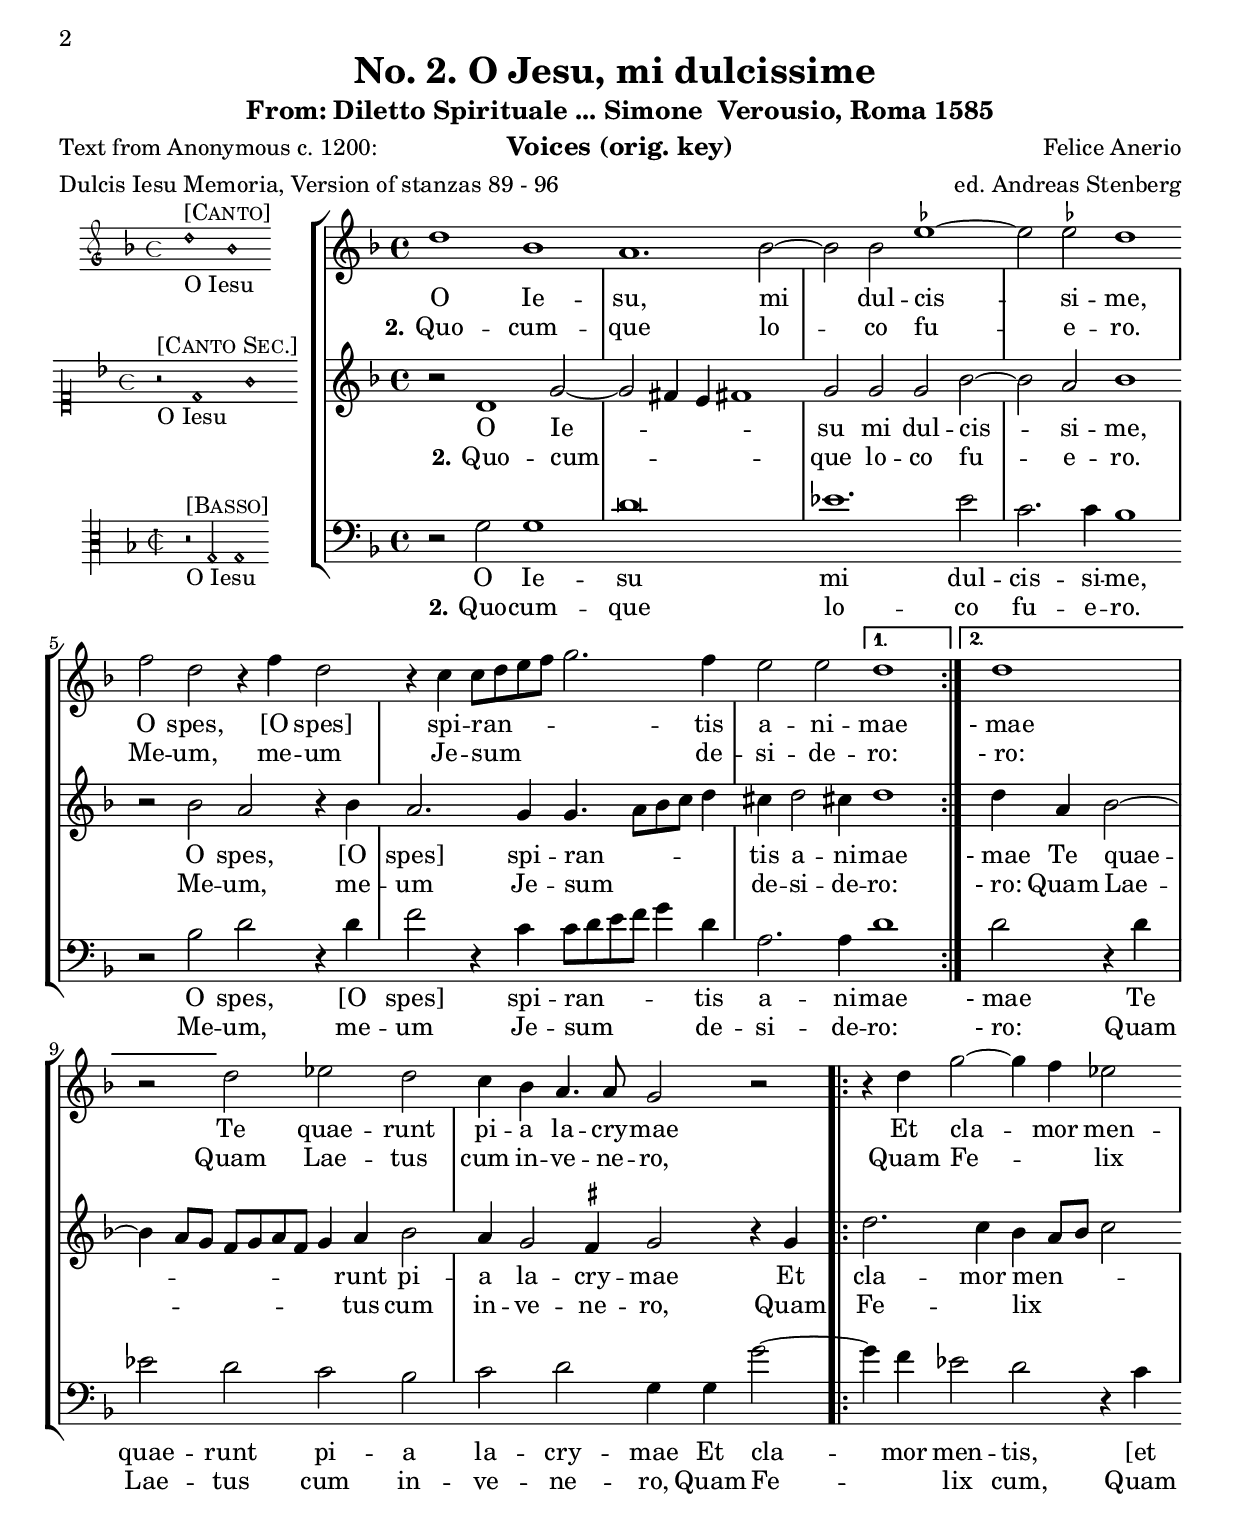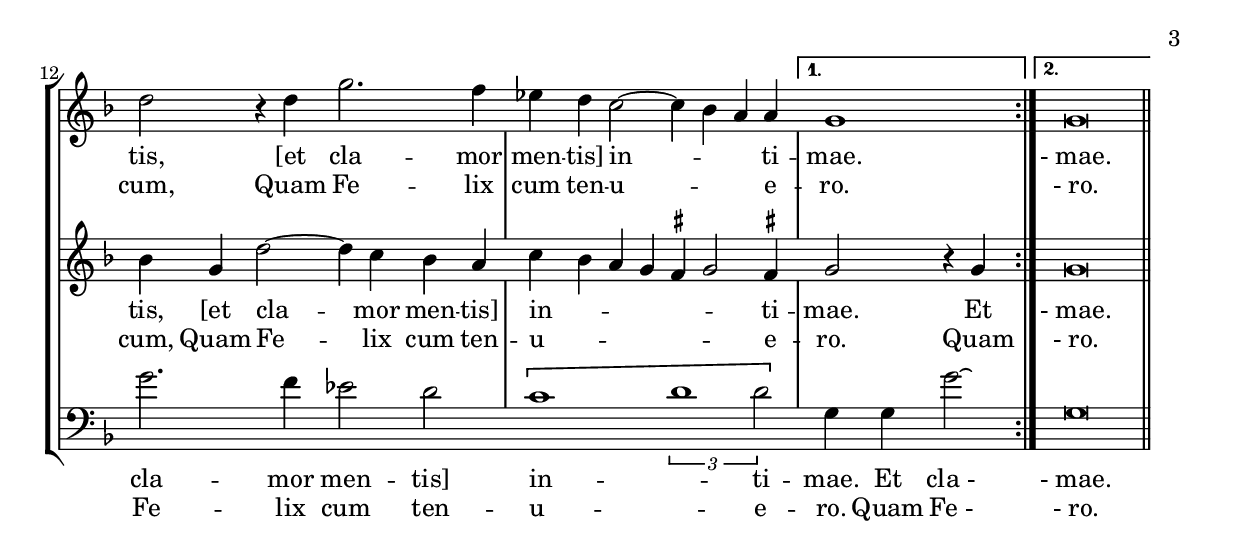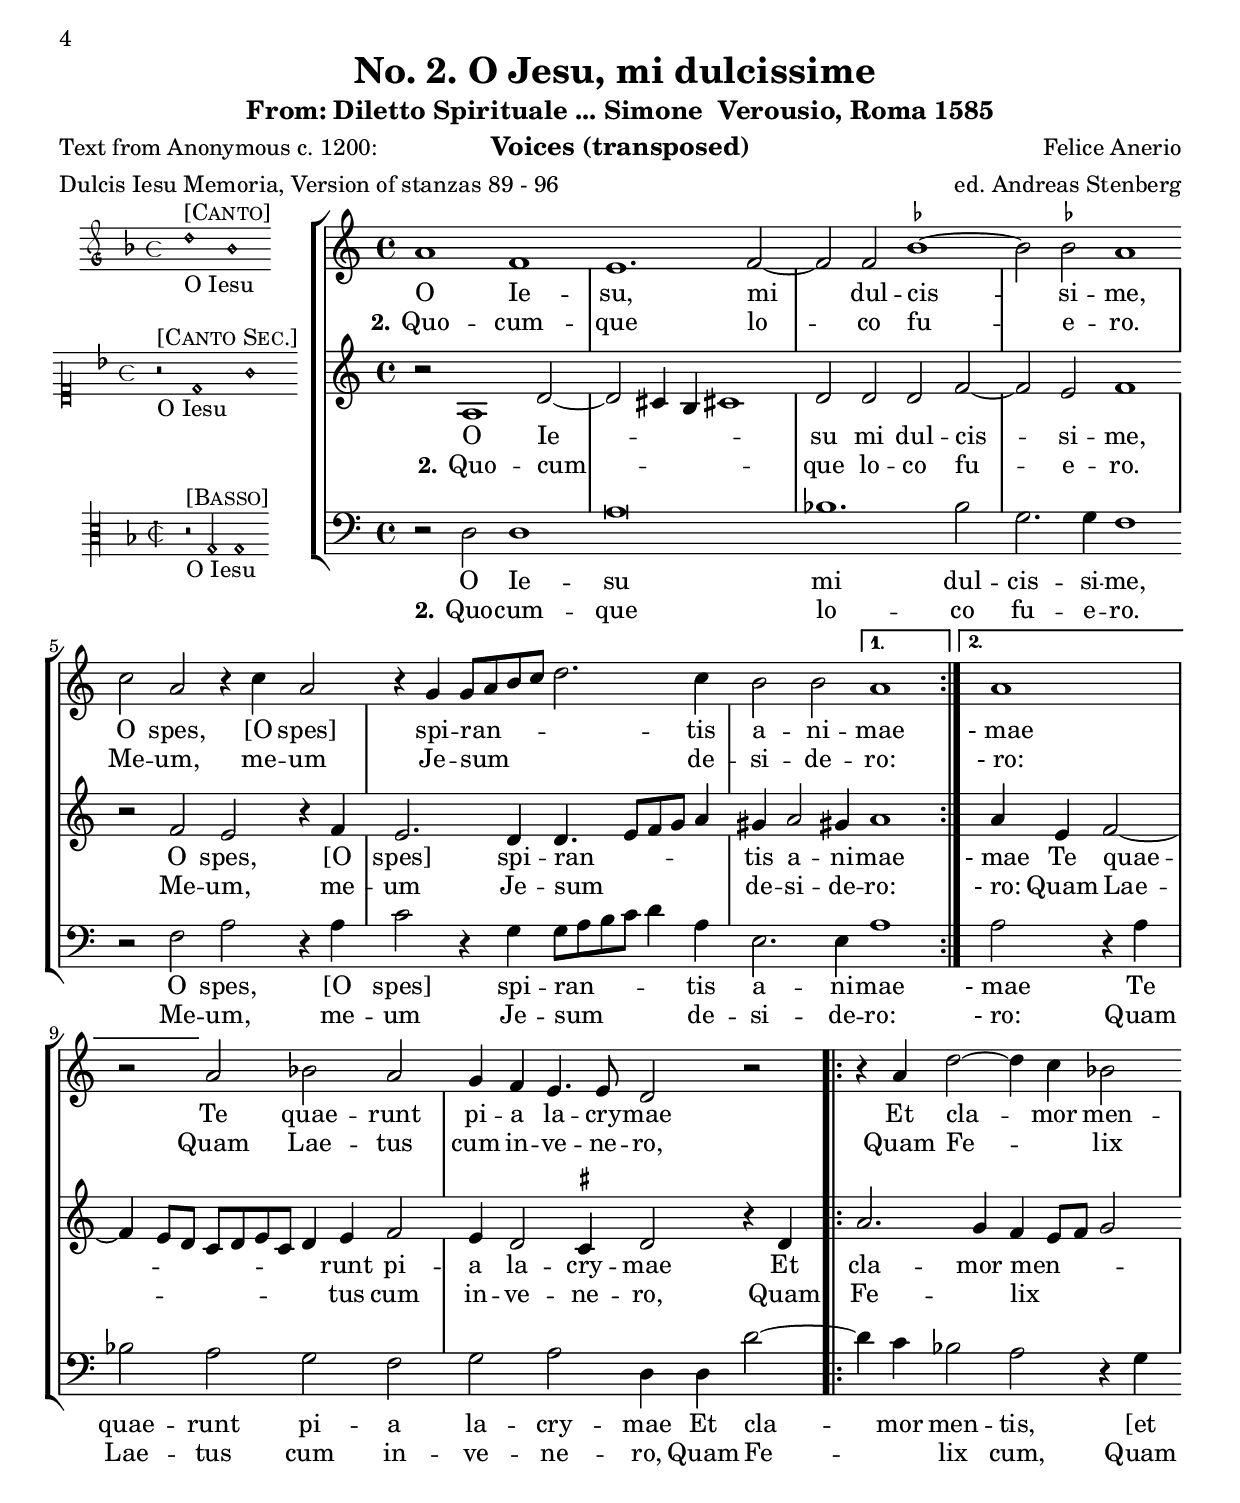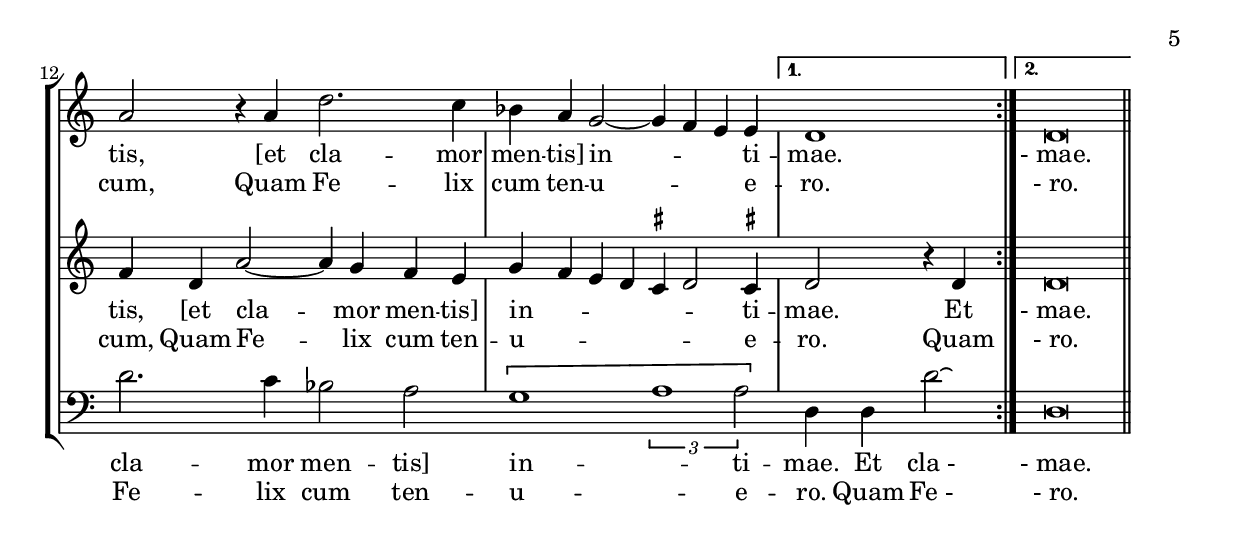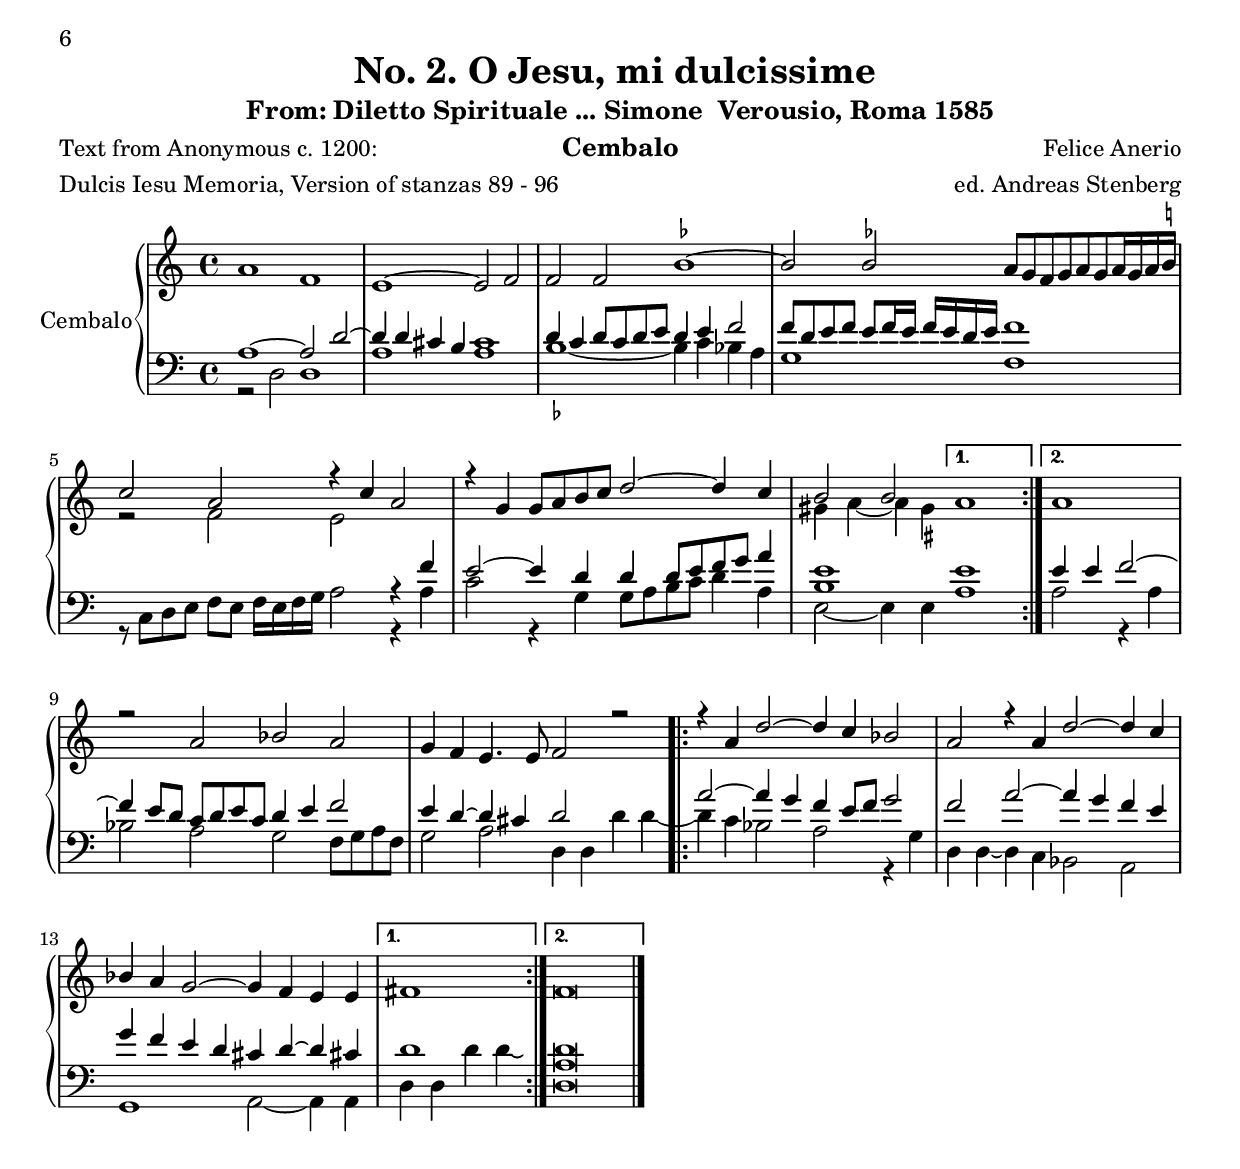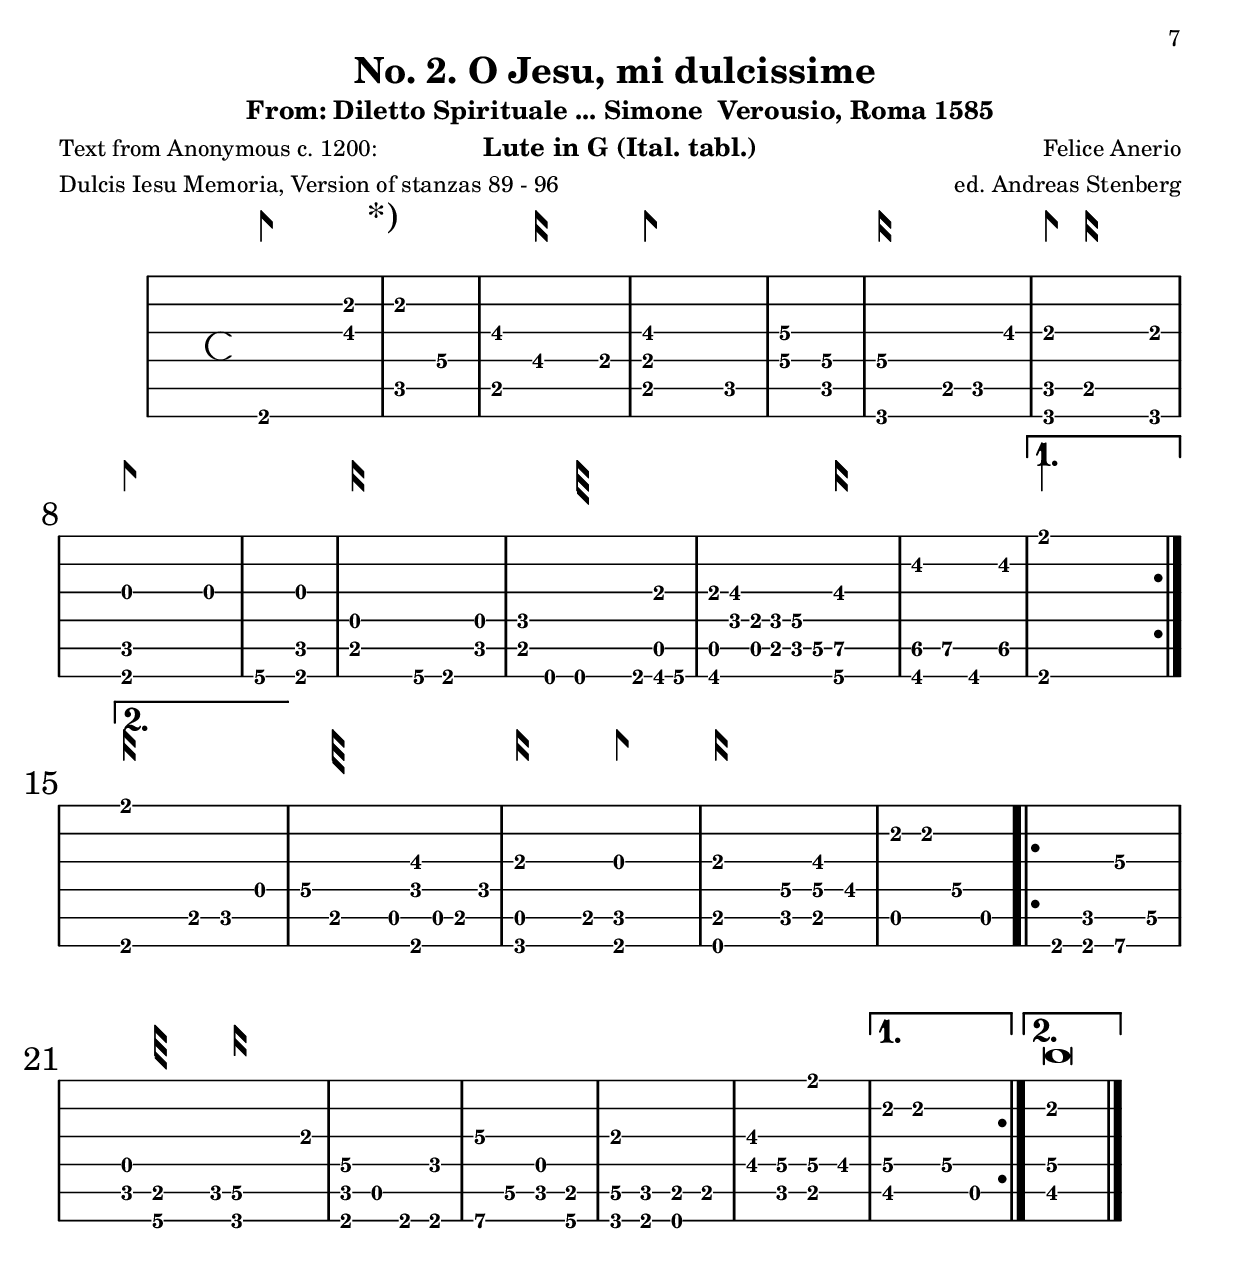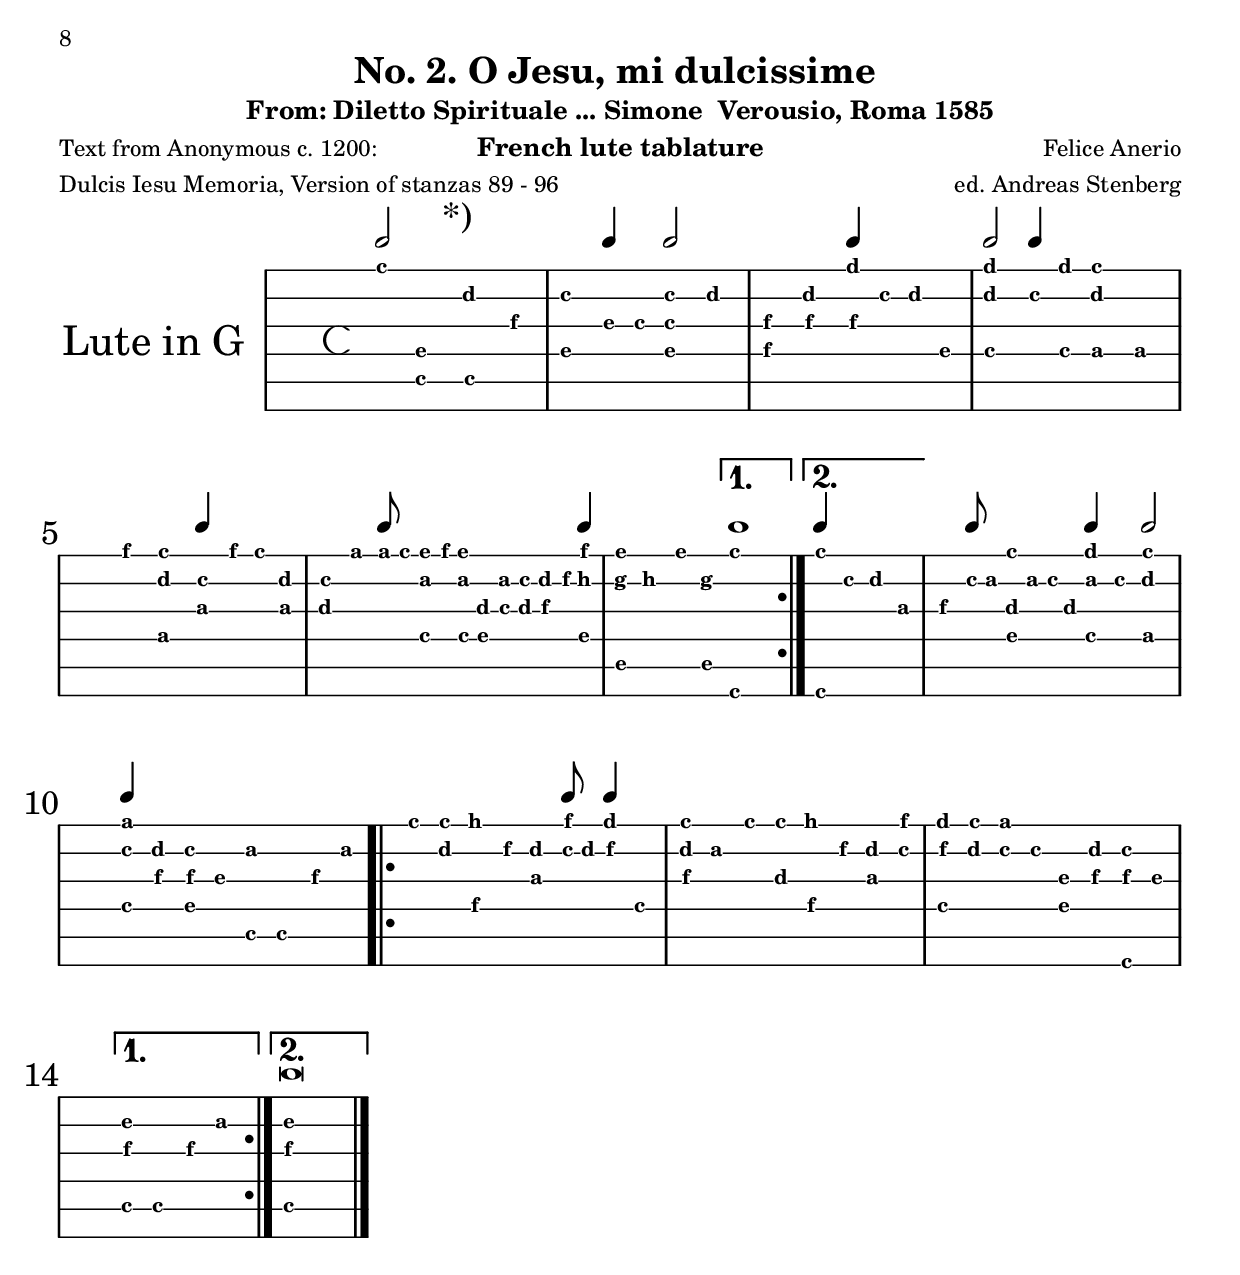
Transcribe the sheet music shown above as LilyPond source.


%%%%%%%%%%%%%%%%%%%%%%%%%%%%%%%%%%%%%%%%%%%%%%%%%%%%%%%%%%%%%%%%%%%
% This is a template based on the usual four part choir templater %
% where the voices have common lyrics at the the start but split  %
% to separate lyrics after a while.				  %
% This template is modyfied by AS from the one in the lilypond    %
% documentation.						  %
% This template is to be used for instance for fairly simple      %
% settings where the stanzas are set homophonicaly but twhere the %
% Chorus contains polyphony that require separate underlay for    %
% the different voices.						  %
%%%%%%%%%%%%%%%%%%%%%%%%%%%%%%%%%%%%%%%%%%%%%%%%%%%%%%%%%%%%%%%%%%%
\version "2.18.0"
\include "deutsch.ly"
ficta = \once \set suggestAccidentals =##t
\header {
  title = \markup {
    \center-column {
      "No. 2. O Jesu, mi dulcissime "
      %      "Wann er zu nacht"
      %      \vspace #0.5
    }
  }
  subtitle = "From: Diletto Spirituale ... Simone  Verousio, Roma 1585"
  composer = "Felice Anerio"
  arranger = "ed. Andreas Stenberg"
  poet = "Text from Anonymous c. 1200:"
  meter ="Dulcis Iesu Memoria, Version of stanzas 89 - 96 "
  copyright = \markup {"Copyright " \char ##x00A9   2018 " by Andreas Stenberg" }
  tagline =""
}
global = {
  \key f \major
}

sopMusic = \relative c'' {
  \set Score.tempoHideNote = ##t
  \tempo 2 = 86
  \time 4/4
  \set Timing.measureLength = #(ly:make-moment 4/2)
  \override Staff.BarLine.transparent = ##t
  \repeat volta 2 {
    d1
    b1
    a1. b2~
    b2 b2 \ficta es?1~
    es2 \ficta es?2 d1
    f2 d2 r4 f4 d2
    r4 c4  c8\melisma d8 e8 f8
    g2.\melismaEnd f4 e2 e2
  }
  \alternative {
    { d1 \revert Staff.BarLine.transparent }
    { d1 }
  }
  r2 d2
  \override Staff.BarLine.transparent = ##t
  es2 d2 c4 b4 a4. a8
  g2
  r2
  \revert Staff.BarLine.transparent
  \repeat volta 2 {
    r4 d'4 g2~
    \override Staff.BarLine.transparent = ##t
    g4 f4 es2
    d2 r4 d4 g2. f4
    es4 d4 c2~\melisma
    c4 b4 a4\melismaEnd a4
  }
  \alternative {
    { g1 \revert Staff.BarLine.transparent }
    { g\breve }
  }
  \revert Staff.BarLine.transparent
  \bar "||"
}
sopWords = \lyricmode {
  O Ie -- su, mi dul -- cis -- si -- me,
  O spes,
  [O spes] spi -- ran -- tis a -- ni -- mae
  "- mae"
  Te quae -- runt pi -- a la -- cry -- mae
  Et cla -- mor men -- tis,
  [et cla -- mor men -- tis] in -- ti -- mae.
  "- mae."
}
sopWordsII = \lyricmode {
  \set stanza = "2."
  Quo -- cum -- que lo -- co fu -- e -- ro.
  Me -- um,
  me -- um Je -- sum de -- si -- de -- ro:
  "- ro:"
  Quam Lae -- tus cum in -- ve -- ne --  ro,
  Quam Fe -- "" lix cum,
  Quam Fe -- lix cum ten  -- u -- e -- ro.
  "- ro."
}
altoMusic = \relative c' {
  \override Staff.BarLine.transparent = ##t
  \repeat volta 2 {
    r2 d1 g2~
    g2\melisma fis4 e4 fis!1\melismaEnd
    g2 g2 g2 b2~
    b2 a2 b1
    r2 b2 a2 r4 b4
    a2. g4 g4.\melisma a8 b8 c8 d4\melismaEnd
    cis4 d2 cis!4
  }
  \alternative {
    { d1 \revert Staff.BarLine.transparent }
    { d4 a4 b2~ b4\melisma a8 g8}
  }
  f8 g8 a8 f8 \override Staff.BarLine.transparent = ##t
  g4\melismaEnd a4 b2 a4 g2 \ficta fis4
  g2
  r4 g4
  \revert Staff.BarLine.transparent
  \repeat volta 2 {
    d'2. c4
    \override Staff.BarLine.transparent = ##t
    b4\melisma a8 b8 c2\melismaEnd b4 g4 d'2~
    d4 c4 b4 a4 c4\melisma b4 a4 g4
    \ficta fis4 g2\melismaEnd \ficta fis!4
  }
  \alternative {
    { g2 r4 g4 \revert Staff.BarLine.transparent }
    { g\breve }
  }
  \revert Staff.BarLine.transparent
}
altoWords = \lyricmode {
  O Ie -- su mi dul -- cis -- si -- me,
  O spes,
  [O spes] spi -- ran -- tis a -- ni -- mae
  "- mae"
  Te quae -- runt pi -- a la -- cry -- mae
  Et cla -- mor men -- tis,
  [et cla -- mor men -- tis] in -- ti -- mae.
  Et
  "- mae."
}
altoWordsII = \lyricmode {
  \set stanza = "2."
  Quo -- cum -- que lo -- co fu -- e -- ro.
  Me -- um,
  me -- um Je -- sum de -- si -- de -- ro:
  "- ro:"
  Quam Lae -- tus cum in -- ve -- ne --  ro,
  Quam Fe -- "" lix cum,
  Quam Fe -- lix cum ten  -- u -- e -- ro.
  Quam
  "- ro."
}
bassMusic = \relative c {
  \override Staff.BarLine.transparent = ##t
  \repeat volta 2 {
    r2 g'2 g1
    d'\breve
    es1. es2
    c2. c4 b1
    r2 b2 d2 r4 d4
    f2 r4 c4 c8\melisma d8 e8 f8 g4\melismaEnd d4
    a2. a4 }
  \alternative {
    { d1 \revert Staff.BarLine.transparent }
    { d2 r4 d4 }
  }
  es2 d2
  \override Staff.BarLine.transparent = ##t
  c2 b2 c2 d2
  g,4 g4 g'2~
  \revert Staff.BarLine.transparent
  \repeat volta 2 {
    g4 f4 es2
    \override Staff.BarLine.transparent = ##t
    d2 r4 c4 g'2. f4
    es2 d2 \[c1\melisma
    \tuplet 3/2 {  d1\melismaEnd d2\]  }
  }
  \alternative {
    { g,4  g4 g'2\laissezVibrer \revert Staff.BarLine.transparent }
    { g,\breve }
  }
}
bassWords = \lyricmode {
  O Ie -- su mi dul -- cis -- si -- me,
  O spes,
  [O spes] spi -- ran -- tis a -- ni -- mae
  "- mae"
  Te quae -- runt pi -- a la -- cry -- mae
  Et cla -- mor men -- tis,
  [et cla -- mor men -- tis] in -- ti -- mae.
  Et "cla -"
  "- mae."
}
bassWordsII = \lyricmode {
  \set stanza = "2."
  Quo -- cum -- que lo -- co fu -- e -- ro.
  Me -- um,
  me -- um Je -- sum de -- si -- de -- ro:
  "- ro:"
  Quam Lae -- tus cum in -- ve -- ne --  ro,
  Quam Fe -- "" lix cum,
  Quam Fe -- lix cum ten  -- u -- e -- ro.
  Quam "Fe -"
  "- ro."
}
incipitDiscantus = \markup {
  \score {
    {
      %      \set Staff.instrumentName = #"Tenor "
      \override NoteHead.style = #'neomensural
      \override Rest.style = #'neomensural
      \override Staff.TimeSignature.style = #'mensural
      \cadenzaOn
      \clef "petrucci-g"
      \key f \major
      \time 4/4

      d''1 ^\markup { \smallCaps"[Canto]"} _"O Iesu "
      b'1
    }
    \layout {
      \context {
        \Voice
        \remove "Ligature_bracket_engraver"
        \consists "Mensural_ligature_engraver"
      }
      line-width = 4.5\cm
    }
  }
}


incipitAltus = \markup {
  \score {
    {
      %      \set Staff.instrumentName = #"Tenor "
      \override NoteHead.style = #'neomensural
      \override Rest.style = #'neomensural
      \override Staff.TimeSignature.style = #'mensural
      \cadenzaOn
      \clef "petrucci-c1"
      \key f \major
      \time 4/4
      r2^\markup \smallCaps"[Canto Sec.]"_"O Iesu"
      d'1 g'1
    }
    \layout {
      \context {
        \Voice
        \remove "Ligature_bracket_engraver"
        \consists "Mensural_ligature_engraver"
      }
      line-width = 4.5\cm
    }
  }
}


#(append! supported-clefs '(("mensural-f3" . ("clefs.mensural.f" 0 0))))

incipitBassus = \markup {
  \score {
    {
      %      \set Staff.instrumentName = #"Tenor "
      \override NoteHead.style = #'neomensural
      \override Rest.style = #'neomensural
      \override Staff.TimeSignature.style = #'mensural
      \cadenzaOn
      \clef "petrucci-c3"
      \key f \major
      \time 2/2
      r2^\markup \smallCaps"[Basso]"_"O Iesu"
      g2 g1
    }
    \layout {
      \context {
        \Voice
        \remove "Ligature_bracket_engraver"
        \consists "Mensural_ligature_engraver"
      }
      line-width = 4.5\cm
    }
  }
}


\score {
  <<
    \new StaffGroup \with {
      \override VerticalAxisGroup.staff-staff-spacing = #'((basic-distance . 12))
    } <<
      \new Staff = treble <<
        \set Staff.instrumentName = \incipitDiscantus
        \new Voice = "sopranos" {
          \set  Staff.midiInstrument ="choir aahs"
          %	\voiceOne
          << \global \sopMusic >>
        }
      >>
      \new Lyrics = sopranos { s1 }
      \new Lyrics = sopranosII { s1 }

      \new Staff = "medius" <<
        \set Staff.instrumentName = \incipitAltus

        \new Voice = "altos" {
          %	\voiceTwo
          \set  Staff.midiInstrument ="choir aahs"
          << \global \altoMusic >>
        }
      >>

      \new Lyrics = "altos" { s1 }
      \new Lyrics = "altosII" { s1 }
      \new Staff ="basses" {
        \set Staff.instrumentName = \incipitBassus

        \new Voice = "basses" {
          \set  Staff.midiInstrument ="choir aahs"
          \clef "bass"
          %	\voiceTwo
          << \global \bassMusic >>
        }
      }
    >>
    \new Lyrics = basses { s1 }
    \new Lyrics = bassesII { s1 }

    \context Lyrics = sopranos \lyricsto sopranos \sopWords
    \context Lyrics = sopranosII \lyricsto sopranos \sopWordsII
    \context Lyrics = altos \lyricsto altos \altoWords
    \context Lyrics = altosII \lyricsto altos \altoWordsII
    \context Lyrics = basses \lyricsto basses \bassWords
    \context Lyrics = bassesII \lyricsto basses \bassWordsII
  >>
  \layout {
    \context {
      \Score
      % no bars in staves
      %      \override BarLine.transparent = ##t

    }
    % the next three instructions keep the lyrics between the bar lines
    \context {
      \Lyrics
      \consists "Bar_engraver"
      \override BarLine.transparent = ##t
    }
    \context {
      \StaffGroup
      \consists "Separating_line_group_engraver"
    }
    \context {
      \Voice
      % no slurs
      \override Slur.transparent = ##t
      % Comment in the below "\remove" command to allow line
      % breaking also at those barlines where a note overlaps
      % into the next bar.  The command is commented out in this
      % short example score, but especially for large scores, you
      % will typically yield better line breaking and thus improve
      % overall spacing if you comment in the following command.
      %\remove "Forbid_line_break_engraver"
    }
    indent = 4.5\cm
  }
  \header {
    instrument = "Voices (orig. key)"
    breakbefore = ##t
  }
}
%% Scoreblock for voices transposed to go with Gravicembalo/ lute
\score {
  \transpose f c
  <<
    \new StaffGroup \with {
      \override VerticalAxisGroup.staff-staff-spacing = #'((basic-distance . 12))
    } <<
      \new Staff = treble <<
        \set Staff.instrumentName = \incipitDiscantus
        \new Voice = "sopranos" {
          \set  Staff.midiInstrument ="choir aahs"
          %	\voiceOne
          << \global \sopMusic >>
        }
      >>
      \new Lyrics = sopranos { s1 }
      \new Lyrics = sopranosII { s1 }

      \new Staff = "medius" <<
        \set Staff.instrumentName = \incipitAltus

        \new Voice = "altos" {
          %	\voiceTwo
          \set  Staff.midiInstrument ="choir aahs"
          << \clef "G" \global \altoMusic >>
        }
      >>

      \new Lyrics = "altos" { s1 }
      \new Lyrics = "altosII" { s1 }
      \new Staff ="basses" {
        \set Staff.instrumentName = \incipitBassus

        \new Voice = "basses" {
          \set  Staff.midiInstrument ="choir aahs"
          \clef "bass"
          %	\voiceTwo
          << \global \bassMusic >>
        }
      }
    >>
    \new Lyrics = basses { s1 }
    \new Lyrics = bassesII { s1 }

    \context Lyrics = sopranos \lyricsto sopranos \sopWords
    \context Lyrics = sopranosII \lyricsto sopranos \sopWordsII
    \context Lyrics = altos \lyricsto altos \altoWords
    \context Lyrics = altosII \lyricsto altos \altoWordsII
    \context Lyrics = basses \lyricsto basses \bassWords
    \context Lyrics = bassesII \lyricsto basses \bassWordsII
  >>
  \layout {
    \context {
      \Score
      % no bars in staves
      %      \override BarLine.transparent = ##t

    }
    % the next three instructions keep the lyrics between the bar lines
    \context {
      \Lyrics
      \consists "Bar_engraver"
      \override BarLine.transparent = ##t
    }
    \context {
      \StaffGroup
      \consists "Separating_line_group_engraver"
    }
    \context {
      \Voice
      % no slurs
      \override Slur.transparent = ##t
      % Comment in the below "\remove" command to allow line
      % breaking also at those barlines where a note overlaps
      % into the next bar.  The command is commented out in this
      % short example score, but especially for large scores, you
      % will typically yield better line breaking and thus improve
      % overall spacing if you comment in the following command.
      %\remove "Forbid_line_break_engraver"
    }
    indent = 4.5\cm
  }
  \header {
    instrument = "Voices (transposed)"
    breakbefore = ##t
  }
}

%% sources for HArpsichord

global = {
  \key c \major
}

rightOne = \relative c'' {
  \global
  % Music follows here.
  \time 4/4
  \set Timing.measureLength = #(ly:make-moment 4/2)
  \repeat volta 2 {
    a1 f1
    e1~ e2 f2
    f2 f2 \ficta b1~
    \ficta b2 \ficta b!2 a8 g8 f8 g8 a8 g8 a16 g16 a16 \ficta h16
    c2 a2 r4 c4 a2
    r4 g4 g8 a8 h8 c8 d2~ d4 c4
    h2 h2 }
  \alternative {
    { a1 }
    {   \set Timing.measureLength = #(ly:make-moment 2/2) a1 }
  }
  \set Timing.measureLength = #(ly:make-moment 4/2)
  r2 a2 b2 a2
  g4 f4 e4. e8 f2 r2
  \repeat volta 2 {
    r4 a4 d2~ d4 c4 b2
    a2 r4 a4 d2~ d4 c4
    b4 a4 g2~ g4 f4 e4 e4
  }
  \alternative {
    { fis1  }
    { \cadenzaOn fis\breve \bar "|." }
  }

}

rightTwo = \relative c' {
  \global
  % Music follows here.
  \repeat volta 2 {
    s1*8
    r2 f2 e2 s2
    s1*2
    gis4 a4~ a4 \ficta gis!4 }
  \alternative {
    { s1 }
    { s1 }
  }
  s1*3
  s2 s2
  \repeat volta 2 {
    s1*6
  }
  \alternative {
    { s1 }
    { s1 }
  }
}

leftOne = \relative c' {
  \global
  % Music follows here.
  \repeat volta 2 {
    a1~ a2 d2~
    d4 d4 cis4 h4 cis1
    d4 c4 d8 c8 d8 e8 d4 e4 f2
    f8 d8 e8 f8 e8 f16 e16 f16 e16 d16 e16 f1
    s1 s2 r4 f4
    e2~ e4 d4 d4 d8 e8 f8 g8 a4
    <e h>1 }
  \alternative {
    { e 1 }
    { e4 e4 f2~ }
  }
  f4 e8 d8 c8 d8 e8 c8 d4 e4 f2
  e4 d4~ d4 cis4 d2 s2
  \repeat volta 2 {
    a'2~ a4 g4 f4 e8 f8 g2
    f2 a2~ a4 g4 f4 e4
    g4 f4 e4 d4 cis4 d4~ d4 cis!4
  }
  \alternative {
    { d1 }
    { <d a>\breve }
  }

}

leftTwo = \relative c {
  \global
  % Music follows here.
  \repeat volta 2 {
    r2 d2 d1
    a'1 a1
    \ficta b1~ b4 c4 b!4 a4
    g1 f1
    r8 c8 d8 e8 f8 e8 f16 e16 f16 g16 a2 r4 a4
    c2 r4 g4 g8 a8 h8 c8 d4 a4
    e2~ e4 e4 }
  \alternative {
    { a1 }
    { a2 r4 a4 }
  }
  b2 a2 g2 f8 g8 a8 f8
  g2 a2 d,4 d4 d'4 d4~
  \repeat volta 2 {
    d4 c4 b2 a2 r4 g4
    d4 d4~ d4 c4 b2 a2
    g1 a2~ a4 a4
  }
  \alternative {
    { d4 d4 d'4 d4\laissezVibrer }
    { d,\breve }
  }
}

\score {
  \new PianoStaff \with {
    instrumentName = "Cembalo"
  } <<
    \new Staff = "right" \with {
      midiInstrument = "harpsichord"
    } << \rightOne \\ \rightTwo >>
    \new Staff = "left" \with {
      midiInstrument = "harpsichord"
    } { \clef bass << \leftOne \\ \leftTwo >> }
  >>
  \layout { }
  \header {
    instrument = "Cembalo"
    breakbefore = ##t
  }
}
%% score combined voices (transposed) and Harps.
%{
\score {
  <<
    \transpose c g,
    \new StaffGroup \with {
      \override VerticalAxisGroup.staff-staff-spacing = #'((basic-distance . 12))
    } <<
      \new Staff = treble <<
        \set Staff.instrumentName = \incipitDiscantus
        \new Voice = "sopranos" {
          \set  Staff.midiInstrument ="choir aahs"
          %	\voiceOne
          << \global \sopMusic >>
        }
      >>
      \new Lyrics = sopranos { s1 }
      \new Lyrics = sopranosII { s1 }

      \new Staff = "medius" <<
        \set Staff.instrumentName = \incipitAltus

        \new Voice = "altos" {
          %	\voiceTwo
          \set  Staff.midiInstrument ="choir aahs"
          << \global \altoMusic >>
        }
      >>

      \new Lyrics = "altos" { s1 }
      \new Lyrics = "altosII" { s1 }
      \new Staff ="basses" {
        \set Staff.instrumentName = \incipitBassus

        \new Voice = "basses" {
          \set  Staff.midiInstrument ="choir aahs"
          \clef "bass"
          %	\voiceTwo
          << \global \bassMusic >>
        }
      }
    >>
    \new Lyrics = basses { s1 }
    \new Lyrics = bassesII { s1 }

    \new PianoStaff \with {
      instrumentName = "Cembalo"
    } <<
      \new Staff = "right" \with {
        midiInstrument = "harpsichord"
      } << \rightOne \\ \rightTwo >>
      \new Staff = "left" \with {
        midiInstrument = "harpsichord"
      } { \clef bass << \leftOne \\ \leftTwo >> }
    >>

    \context Lyrics = sopranos \lyricsto sopranos \sopWords
    \context Lyrics = sopranosII \lyricsto sopranos \sopWordsII
    \context Lyrics = altos \lyricsto altos \altoWords
    \context Lyrics = altosII \lyricsto altos \altoWordsII
    \context Lyrics = basses \lyricsto basses \bassWords
    \context Lyrics = bassesII \lyricsto basses \bassWordsII
  >>
  \layout {
    \context {
      \Score
      % no bars in staves
      %      \override BarLine.transparent = ##t

    }
    % the next three instructions keep the lyrics between the bar lines
    \context {
      \Lyrics
      \consists "Bar_engraver"
      \override BarLine.transparent = ##t
    }
    \context {
      \StaffGroup
      \consists "Separating_line_group_engraver"
    }
    \context {
      \Voice
      % no slurs
      \override Slur.transparent = ##t
      % Comment in the below "\remove" command to allow line
      % breaking also at those barlines where a note overlaps
      % into the next bar.  The command is commented out in this
      % short example score, but especially for large scores, you
      % will typically yield better line breaking and thus improve
      % overall spacing if you comment in the following command.
      %\remove "Forbid_line_break_engraver"
    }
    indent = 4.5\cm
  }
  \header {
    instrument = "Voices (transposed down) and Cembalo combined."
    breakbefore = ##t
  }
}
%}
%% sources and score for Ital. tabl.
\layout {
  \context { \Score
             \override MetronomeMark #'padding = #'5
  }
  \context { \Staff
             \override TimeSignature #'style = #'numbered
             \override StringNumber #'transparent = ##t
  }
  \context { \TabStaff
             \override TimeSignature #'style = #'mensural
             \override Stem #'transparent = ##t
             \override Beam #'transparent = ##t
             %             \override Tie  #'after-line-breaking = #tie::tab-clear-tied-fret-numbers
             \override Clef #'transparent =##t
  }
  \context { \TabVoice
             \override Tie #'stencil = ##f
  }
  \context { \StaffGroup
             \consists "Instrument_name_engraver"
  }
}
TrackAVoiceAMusic = #(define-music-function (parser location inTab) (boolean?)
                       #{
                         %   \tempo 4=120
                         %   \clef #(if $inTab "tab" "treble_8")
                         \key c \major
                         \tabFullNotation
                         \time 4/4
                         \oneVoice
                         \repeat volta 2 {
                           <a'\6>2 <a\3 d\2 >2 \mark \markup  \small "*)"
                           <f'\5 d\2 >2 <d'\4>2
                           <e'\5 a\3 >2 <cis'\4>4 <h\4>4
                           <e'\5 h\4 a\3 >2 <f'\5>2
                           <d'\4 b\3 >2 <f'\5 d'\4 >2
                           <b'\6 d'\4 >4 <e'\5>4 <f'\5>4 <a\3>4
                           <b'\6 f'\5 g\3 >2 <e'\5>4 <b'\6 g\3 >4
                           <a'\6 f'\5 f\3 >2 <f\3>2
                           <c''\6>2 <a'\6 f'\5 f\3 >2
                           <e'\5 a\4 >4 <c''\6>4 <a'\6>4 <f'\5 a\4 >4
                           <e'\5 c'\4 >4 <g'\6>4 <g'\6>8 <a'\6>8 <h'\6 d'\5 g\3 >8 <c''\6>8
                           <h'\6 d'\5 g\3 >8 <c'\4 a\3 >8 <d'\5 h\4 >8 <e'\5 c'\4 >8 <f'\5 d'\4 >8 <g'\5>8 <c''\6 a'\5 a\3 >4
                           <h'\6 gis'\5 e\2 >4 <a'\5>4 <h'\6>4 <gis'\5 e\2 >4
                         }
                         \alternative {
                           {
                             <a'\6 a,\1 >1
                           }
                           {
                             <a'\6 a,\1 >4 <e'\5>4 <f'\5>4 <a\4>4
                           }
                         }
                         <d'\4>4 <e'\5>8 <d'\5>8 <a'\6 c'\4 a\3 >8 <d'\5>8 <e'\5>8 <c'\4>8
                         <b'\6 d'\5 g\3 >4 <e'\5>4 <a'\6 f'\5 f\3 >2
                         <g'\6 e'\5 g\3 >4 <f'\5 d'\4 >4 <e'\5 d'\4 a\3 >4 <cis'\4>4
                         <d'\5 d\2 >4 <d\2>4 <d'\4>4 <d'\5>4
                         \repeat volta 2 {
                           <a'\6>4 <a'\6 f'\5 >4  \ottava #1 <d''\6 b\3 >4 \ottava #0 <g'\5>4
                           <f'\5 a\4 >4 <c''\6 e'\5 >8 <f'\5>8 <b'\6 g'\5 >4 <g\3>4
                           <a'\6 f'\5 d'\4 >4 <d'\5>4 <a'\6>4 <a'\6 c'\4 >4
                           \ottava #1 <d''\6 b\3 >4 \ottava #0 <g'\5>4 <f'\5 a\4 >4 <c''\6 e'\5 >4
                           <b'\6 g'\5 g\3 >4 <a'\6 f'\5 >4 <g'\6 e'\5 >4 <e'\5>4
                           <cis'\4 a\3 >4 <f'\5 d'\4 >4 <e'\5 d'\4 a,\1 >4 <cis'\4>4
                         }
                         \alternative {
                           {
                             <fis'\5 d'\4 d\2 >4 <d\2>4 <d'\4>4 <d'\5>4
                           }
                           {
                             \cadenzaOn
                             <fis'\5 d'\4 d\2 >\breve
                           }
                         }
                         \bar "|."
                         \pageBreak
                       #})
TrackAVoiceBMusic = #(define-music-function (parser location inTab) (boolean?)
                       #{
                       #})
TrackALyrics = \lyricmode {
  \set ignoreMelismata = ##t

  \unset ignoreMelismata
}
TrackAStaff = \new Staff <<
  \context Voice = "TrackAVoiceAMusic" {
    \removeWithTag #'chords
    \removeWithTag #'texts
    \TrackAVoiceAMusic ##f
  }
  \context Voice = "TrackAVoiceBMusic" {
    \removeWithTag #'chords
    \removeWithTag #'texts
    \TrackAVoiceBMusic ##f
  }
>>
TrackATabStaff = \new TabStaff \with { stringTunings = #`( ,(ly:make-pitch -2 4 NATURAL) ,(ly:make-pitch -1 0 NATURAL) ,(ly:make-pitch -1 3 NATURAL) ,(ly:make-pitch -1 5 NATURAL) ,(ly:make-pitch 0 1 NATURAL) ,(ly:make-pitch 0 4 NATURAL) ) } <<
  \context TabVoice = "TrackAVoiceAMusic" {
    \removeWithTag #'chords
    \removeWithTag #'texts
    \TrackAVoiceAMusic ##t
  }
  \context TabVoice = "TrackAVoiceBMusic" {
    \removeWithTag #'chords
    \removeWithTag #'texts
    \TrackAVoiceBMusic ##t
  }
>>
rythmStaff = {
  % This defines a staff with only two lines.
  % It also defines the positions of the two lines.
  \override Staff.StaffSymbol.line-positions = #'(0 )

  % This is necessary; if not entered, the barline would be too short!
  \override Staff.BarLine.bar-extent = #'(-1.5 . 1.5)
}
TrackARytmstaff = \new DrumStaff \with{
  \remove "Staff_symbol_engraver"
  \remove "Time_signature_engraver"
  \remove "Bar_engraver"
  \remove "Clef_engraver"
  fontSize = #-3
}
{ \rythmStaff \stemUp
  \override NoteHead.stencil =##f
  \override Stem.length = #6
  \override VerticalAxisGroup #'staff-staff-spacing =
  #'((basic-distance . 4)
     (minimum-distance . 3)
     (padding . 1))
  \stemUp
  \autoBeamOff
  \override Flag.stencil = #old-straight-flag
  \override Stem.thickness = #1.0
  \override Dots.extra-offset = #'(0.5 . 1)
  \override Stem.extra-offset = #'(0.5 . 0)
  \override Flag.extra-offset = #'(0.5 . 0)
  \set stemLeftBeamCount = #0 c8 s4. s2
  s1
  s2 \set stemLeftBeamCount = #0 c16 s8. s4
  \set stemLeftBeamCount = #0 c8 s4. s2
  s1
  \set stemLeftBeamCount = #0 c16 s8. s2.
  \set stemLeftBeamCount = #0 c8 s4. \set stemLeftBeamCount = #0 c16 s8. s4
  \set stemLeftBeamCount = #0 c8 s4. s2
  s1
  \set stemLeftBeamCount = #0 c16 s8. s2.
  s2 \set stemLeftBeamCount = #0 c32 s16. s4.
  s2. \set stemLeftBeamCount = #0 c16 s8.
  s1
  c4 s2.
  \set stemLeftBeamCount = #0 c16 s8. s2.
  s4 \set stemLeftBeamCount = #0 c32 s16. s8 s2
  \set stemLeftBeamCount = #0 c16 s8. s4 \set stemLeftBeamCount = #0 c8 s4.
  \set stemLeftBeamCount = #0 c16 s8. s2.
  s1
  s1
  s4 \set stemLeftBeamCount = #0 c32 s16. s8 \set stemLeftBeamCount = #0 c16 s8. s4
  s1*5
  \override NoteHead.stencil =##t
  c\breve
}

TrackAStaffGroup =  <<
  %   \TrackAStaff
  \TrackARytmstaff
  \TrackATabStaff
>>
TrackAStaffGroupMidi = \new StaffGroup <<
  %   \TrackAStaff
  %   \TrackARytmstaff
  \TrackATabStaff
>>
\score {
  \TrackAStaffGroup
  \header {
    instrument = "Lute in G (Ital. tabl.)"
    breakbefore = ##t
  }
  \layout {
    #(layout-set-staff-size 36)
    \override TabNoteHead.font-size =-6
  }
}

%% Sources and score for French lute tablature
#(define (tie::tab-clear-tied-fret-numbers grob)
   (let* ((tied-fret-nr (ly:spanner-bound grob RIGHT)))
     (ly:grob-set-property! tied-fret-nr 'transparent #t)))
%% Sources for French lute tablature
rythmStaffFr = {
  % This defines a staff with only two lines.
  % It also defines the positions of the two lines.
  \override Staff.StaffSymbol.line-positions = #'(0 )

  % This is necessary; if not entered, the barline would be too short!
  \override Staff.BarLine.bar-extent = #'(-1.5 . 1.5)
}
rythm = \new DrumStaff \with{
  \remove "Staff_symbol_engraver"
  \remove "Time_signature_engraver"
  \remove "Bar_engraver"
  \remove "Clef_engraver"
  fontSize = #-5
}
{ \rythmStaffFr \stemUp
  c2 s2
  s1
  s2 c4 s4
  c2 s2
  s1
  c4 s2.
  c2 c4 s4
  s1*2
  c4 s2.
  s2 c8 s4.
  s2. c4
  s1
  c1
  c4 s2.
  s4 c8 s8 s2
  c4 s4 c2
  c4 s2.
  s1
  s1
  s4 c8 s8 c4 s4
  s1*5
  c\breve
}
TrackBVoiceAMusic = #(define-music-function (parser location inTab) (boolean?)
                       #{
                         \key c \major
                         \tabFullNotation
                         \time 4/4
                         \set Timing.measureLength = #(ly:make-moment 4/2)
                         \oneVoice
                         \repeat volta 2 {
                           <a'\1>2 <a\4 d\5 >2 \mark \markup  \small "*)"
                           <f'\2 d\5 >2 <d'\3>2
                           <e'\2 a\4 >2 <cis'\3>4 <h\3>4
                           <e'\2 h\3 a\4 >2 <f'\2>2
                           <d'\3 b\4 >2 <f'\2 d'\3 >2
                           <b'\1 d'\3 >4 <e'\2>4 <f'\2>4 <a\4>4
                           <b'\1 f'\2 g\4 >2 <e'\2>4 <b'\1 g\4 >4
                           <a'\1 f'\2 f\4 >2 <f\4>2
                           <c''\1>2 <a'\1 f'\2 f\4 >2
                           <e'\2 a\3 >4 <c''\1>4 <a'\1>4 <f'\2 a\3 >4
                           <e'\2 c'\3 >4 <g'\1>4 <g'\1>8 <a'\1>8 <h'\1 d'\2 g\4 >8 <c''\1>8
                           <h'\1 d'\2 g\4 >8 <c'\3 a\4 >8 <d'\2 h\3 >8 <e'\2 c'\3 >8 <f'\2 d'\3 >8 <g'\2>8 <c''\1 a'\2 a\4 >4
                           <h'\1 gis'\2 e\5 >4 <a'\2>4 <h'\1>4 <gis'\2 e\5 >4
                         }
                         \alternative {
                           {
                             <a'\1 a,\6 >1
                           }
                           {
                             <a'\1 a,\6 >4 <e'\2>4 <f'\2>4 <a\3>4
                           }
                         }
                         <d'\3>4 <e'\2>8 <d'\2>8 <a'\1 c'\3 a\4 >8 <d'\2>8 <e'\2>8 <c'\3>8
                         <b'\1 d'\2 g\4 >4 <e'\2>4 <a'\1 f'\2 f\4 >2
                         <g'\1 e'\2 g\4 >4 <f'\2 d'\3 >4 <e'\2 d'\3 a\4 >4 <cis'\3>4
                         <d'\2 d\5 >4 <d\5>4 <d'\3>4 <d'\2>4
                         \repeat volta 2 {
                           <a'\1>4 <a'\1 f'\2 >4  \ottava #1 <d''\1 b\4 >4 \ottava #0 <g'\2>4
                           <f'\2 a\3 >4 <c''\1 e'\2 >8 <f'\2>8 <b'\1 g'\2 >4 <g\4>4
                           <a'\1 f'\2 d'\3 >4 <d'\2>4 <a'\1>4 <a'\1 c'\3 >4
                           \ottava #1 <d''\1 b\4 >4 \ottava #0 <g'\2>4 <f'\2 a\3 >4 <c''\1 e'\2 >4
                           <b'\1 g'\2 g\4 >4 <a'\1 f'\2 >4 <g'\1 e'\2 >4 <e'\2>4
                           <cis'\3 a\4 >4 <f'\2 d'\3 >4 <e'\2 d'\3 a,\6 >4 <cis'\3>4
                         }
                         \alternative {
                           {
                             <fis'\2 d'\3 d\5 >4 <d\5>4 <d'\3>4 <d'\2>4
                           }
                           {
                             \cadenzaOn
                             <fis'\2 d'\3 d\5 >\breve
                           }
                         }
                         \bar "|."
                         \pageBreak
                       #})
TrackBVoiceBMusic = #(define-music-function (parser location inTab) (boolean?)
                       #{
                       #})
TrackBLyrics = \lyricmode {
  \set ignoreMelismata = ##t

  \unset ignoreMelismata
}
TrackBStaff = \new Staff <<
  \context Voice = "TrackBVoiceAMusic" {
    \TrackBVoiceAMusic ##f
  }
  \context Voice = "TrackBVoiceBMusic" {
    \TrackBVoiceBMusic ##f
  }
>>
TrackBTabStaff =  \new TabStaff \with {stringTunings = \stringTuning <g, c f a d' g'>
                                       \hide Clef
                                       tablatureFormat = #fret-letter-tablature-format
                                       instrumentName = "Lute in G"
} <<
  \context TabVoice = "TrackBVoiceAMusic" {
    \removeWithTag #'chords
    \removeWithTag #'te\3ts
    \TrackBVoiceAMusic ##t
  }
  \context TabVoice = "TrackBVoiceBMusic" {
    \removeWithTag #'chords
    \removeWithTag #'te\3ts
    \TrackBVoiceBMusic ##t
    \override Staff.BarLine.transparent =##f
  }
>>
TrackBStaffGroup =  <<
  %%   \TrackBStaff  %% uncomment to get raw transcript of lute part
  \rythm
  \TrackBTabStaff
>>
TrackBStaffGroupMidi = \new StaffGroup <<
  %   \TrackBStaff
  %   \rythm
  \TrackBTabStaff
>>

\score {
  <<
    \TrackBStaffGroup
  >>
  \layout {
    #(layout-set-staff-size 36)
    \override TabNoteHead.font-size =-6

    indent = 3.5\cm
    \context { \Staff
               %      \override TimeSignature.style = #'numbered
               \override StringNumber.transparent = ##t
    }
    \context { \TabStaff
               \override TimeSignature.style = #'mensural
               \override Stem.transparent = ##t
               \override Beam.transparent = ##t
               \override Tie.after-line-breaking = #tie::tab-clear-tied-fret-numbers
               \hide Clef
    }
    \context { \TabVoice
               \override Tie.stencil = ##f
    }
  }
  \header {
    instrument = "French lute tablature"
    breakbefore = ##t
  }
}
\markup { \italic "*) Bars in tablature as in orig. (Two tablature bars equal one measure in score.)" }

%% Score Voices (transp.) and It. Lute tabl. Combined
%{
\score {
  <<
    \transpose f c
    \new StaffGroup \with {
      \override VerticalAxisGroup.staff-staff-spacing = #'((basic-distance . 12))
    } <<
      \new Staff = treble <<
        \set Staff.instrumentName = \incipitDiscantus
        \new Voice = "sopranos" {
          \set  Staff.midiInstrument ="choir aahs"
          %	\voiceOne
          << \global \sopMusic >>
        }
      >>
      \new Lyrics = sopranos { s1 }
      \new Lyrics = sopranosII { s1 }

      \new Staff = "medius" <<
        \set Staff.instrumentName = \incipitAltus

        \new Voice = "altos" {
          %	\voiceTwo
          \set  Staff.midiInstrument ="choir aahs"
          << \global \altoMusic >>
        }
      >>

      \new Lyrics = "altos" { s1 }
      \new Lyrics = "altosII" { s1 }
      \new Staff ="basses" {
        \set Staff.instrumentName = \incipitBassus

        \new Voice = "basses" {
          \set  Staff.midiInstrument ="choir aahs"
          \clef "bass"
          %	\voiceTwo
          << \global \bassMusic >>
        }
      }
    >>
    \new Lyrics = basses { s1 }
    \new Lyrics = bassesII { s1 }

   \TrackAStaffGroup

    \context Lyrics = sopranos \lyricsto sopranos \sopWords
    \context Lyrics = sopranosII \lyricsto sopranos \sopWordsII
    \context Lyrics = altos \lyricsto altos \altoWords
    \context Lyrics = altosII \lyricsto altos \altoWordsII
    \context Lyrics = basses \lyricsto basses \bassWords
    \context Lyrics = bassesII \lyricsto basses \bassWordsII
  >>
  \layout {
    \context {
      \Score
      % no bars in staves
      %      \override BarLine.transparent = ##t

    }
    % the next three instructions keep the lyrics between the bar lines
    \context {
      \Lyrics
      \consists "Bar_engraver"
      \override BarLine.transparent = ##t
    }
    \context {
      \StaffGroup
      \consists "Separating_line_group_engraver"
    }
    \context {
      \Voice
      % no slurs
      \override Slur.transparent = ##t
      % Comment in the below "\remove" command to allow line
      % breaking also at those barlines where a note overlaps
      % into the next bar.  The command is commented out in this
      % short example score, but especially for large scores, you
      % will typically yield better line breaking and thus improve
      % overall spacing if you comment in the following command.
      %\remove "Forbid_line_break_engraver"
    }
    indent = 4.5\cm
  }
  \header {
    instrument = "Voices (transposed down) and Italian Lute tablature"
    breakbefore = ##t
  }
}

%% Score Voices (transp.) and Fr. Lute tabl. Combined
\score {
  <<
    \transpose f c
    \new StaffGroup \with {
      \override VerticalAxisGroup.staff-staff-spacing = #'((basic-distance . 12))
    } <<
      \new Staff = treble <<
        \set Staff.instrumentName = \incipitDiscantus
        \new Voice = "sopranos" {
          \set  Staff.midiInstrument ="choir aahs"
          %	\voiceOne
          << \global \sopMusic >>
        }
      >>
      \new Lyrics = sopranos { s1 }
      \new Lyrics = sopranosII { s1 }

      \new Staff = "medius" <<
        \set Staff.instrumentName = \incipitAltus

        \new Voice = "altos" {
          %	\voiceTwo
          \set  Staff.midiInstrument ="choir aahs"
          << \global \altoMusic >>
        }
      >>

      \new Lyrics = "altos" { s1 }
      \new Lyrics = "altosII" { s1 }
      \new Staff ="basses" {
        \set Staff.instrumentName = \incipitBassus

        \new Voice = "basses" {
          \set  Staff.midiInstrument ="choir aahs"
          \clef "bass"
          %	\voiceTwo
          << \global \bassMusic >>
        }
      }
    >>
    \new Lyrics = basses { s1 }
    \new Lyrics = bassesII { s1 }

   \TrackBStaffGroup

    \context Lyrics = sopranos \lyricsto sopranos \sopWords
    \context Lyrics = sopranosII \lyricsto sopranos \sopWordsII
    \context Lyrics = altos \lyricsto altos \altoWords
    \context Lyrics = altosII \lyricsto altos \altoWordsII
    \context Lyrics = basses \lyricsto basses \bassWords
    \context Lyrics = bassesII \lyricsto basses \bassWordsII
  >>
  \layout {
    \context {
      \Score
      % no bars in staves
      %      \override BarLine.transparent = ##t

    }
    % the next three instructions keep the lyrics between the bar lines
    \context {
      \Lyrics
      \consists "Bar_engraver"
      \override BarLine.transparent = ##t
    }
    \context {
      \StaffGroup
      \consists "Separating_line_group_engraver"
    }
    \context {
      \Voice
      % no slurs
      \override Slur.transparent = ##t
      % Comment in the below "\remove" command to allow line
      % breaking also at those barlines where a note overlaps
      % into the next bar.  The command is commented out in this
      % short example score, but especially for large scores, you
      % will typically yield better line breaking and thus improve
      % overall spacing if you comment in the following command.
      %\remove "Forbid_line_break_engraver"
    }
    indent = 4.5\cm
  }
  \header {
    instrument = "Voices (transposed down) and French Lute tablature"
    breakbefore = ##t
  }
}
%}
%% for midi combined (voices transposed)
\score {
  \unfoldRepeats
  <<
    \transpose f c
    \new StaffGroup <<
      \new Staff = treble <<
        \set Staff.instrumentName = \incipitDiscantus
        \new Voice = "sopranos" {
          \set  Staff.midiInstrument ="choir aahs"
          %	\voiceOne
          << \global \sopMusic >>
        }
      >>
      \new Lyrics = sopranos { s1 }

      \new Staff = "medius" <<
        \set Staff.instrumentName = \incipitAltus

        \new Voice = "altos" {
          %	\voiceTwo
          \set  Staff.midiInstrument ="choir aahs"
          << \global \altoMusic >>
        }
      >>

      \new Lyrics = "altos" { s1 }
      \new Staff ="basses" {
        \set Staff.instrumentName = \incipitBassus

        \new Voice = "basses" {
          \set  Staff.midiInstrument ="choir aahs"
          \clef "G_8"
          %	\voiceTwo
          << \global \bassMusic >>
        }
      }
    >>
    \new Lyrics = basses { s1 }
    %{
    \new PianoStaff \with {
      instrumentName = "Cembalo"
    } <<
      \new Staff = "right" \with {
        midiInstrument = "harpsichord"
      } << \rightOne \\ \rightTwo >>
      \new Staff = "left" \with {
        midiInstrument = "harpsichord"
      } { \clef bass << \leftOne \\ \leftTwo >> }
    >>
    %}
    %%    \TrackAStaffGroupMidi
    \TrackBStaffGroupMidi

    \context Lyrics = sopranos \lyricsto sopranos \sopWords
    \context Lyrics = altos \lyricsto altos \altoWords
    \context Lyrics = basses \lyricsto basses \bassWords
  >>
  \midi {}
}
\paper {
  ragged-bottom = ##t
  ragged-last-bottom = ##t
  ragged-last = ##t
  print-all-headers = ##t
  page-breaking = #ly:minimal-breaking
}

%{
convert-ly.py (GNU LilyPond) 2.18.2  convert-ly.py: Processing `'...
Applying conversion: 2.15.7, 2.15.9, 2.15.10, 2.15.16, 2.15.17,
2.15.18, 2.15.19, 2.15.20, 2.15.25, 2.15.32, 2.15.39, 2.15.40,
2.15.42, 2.15.43, 2.16.0, 2.17.0, 2.17.4, 2.17.5, 2.17.6, 2.17.11,
2.17.14, 2.17.15, 2.17.18, 2.17.19, 2.17.20, 2.17.25, 2.17.27,
2.17.29, 2.17.97, 2.18.0
%}
